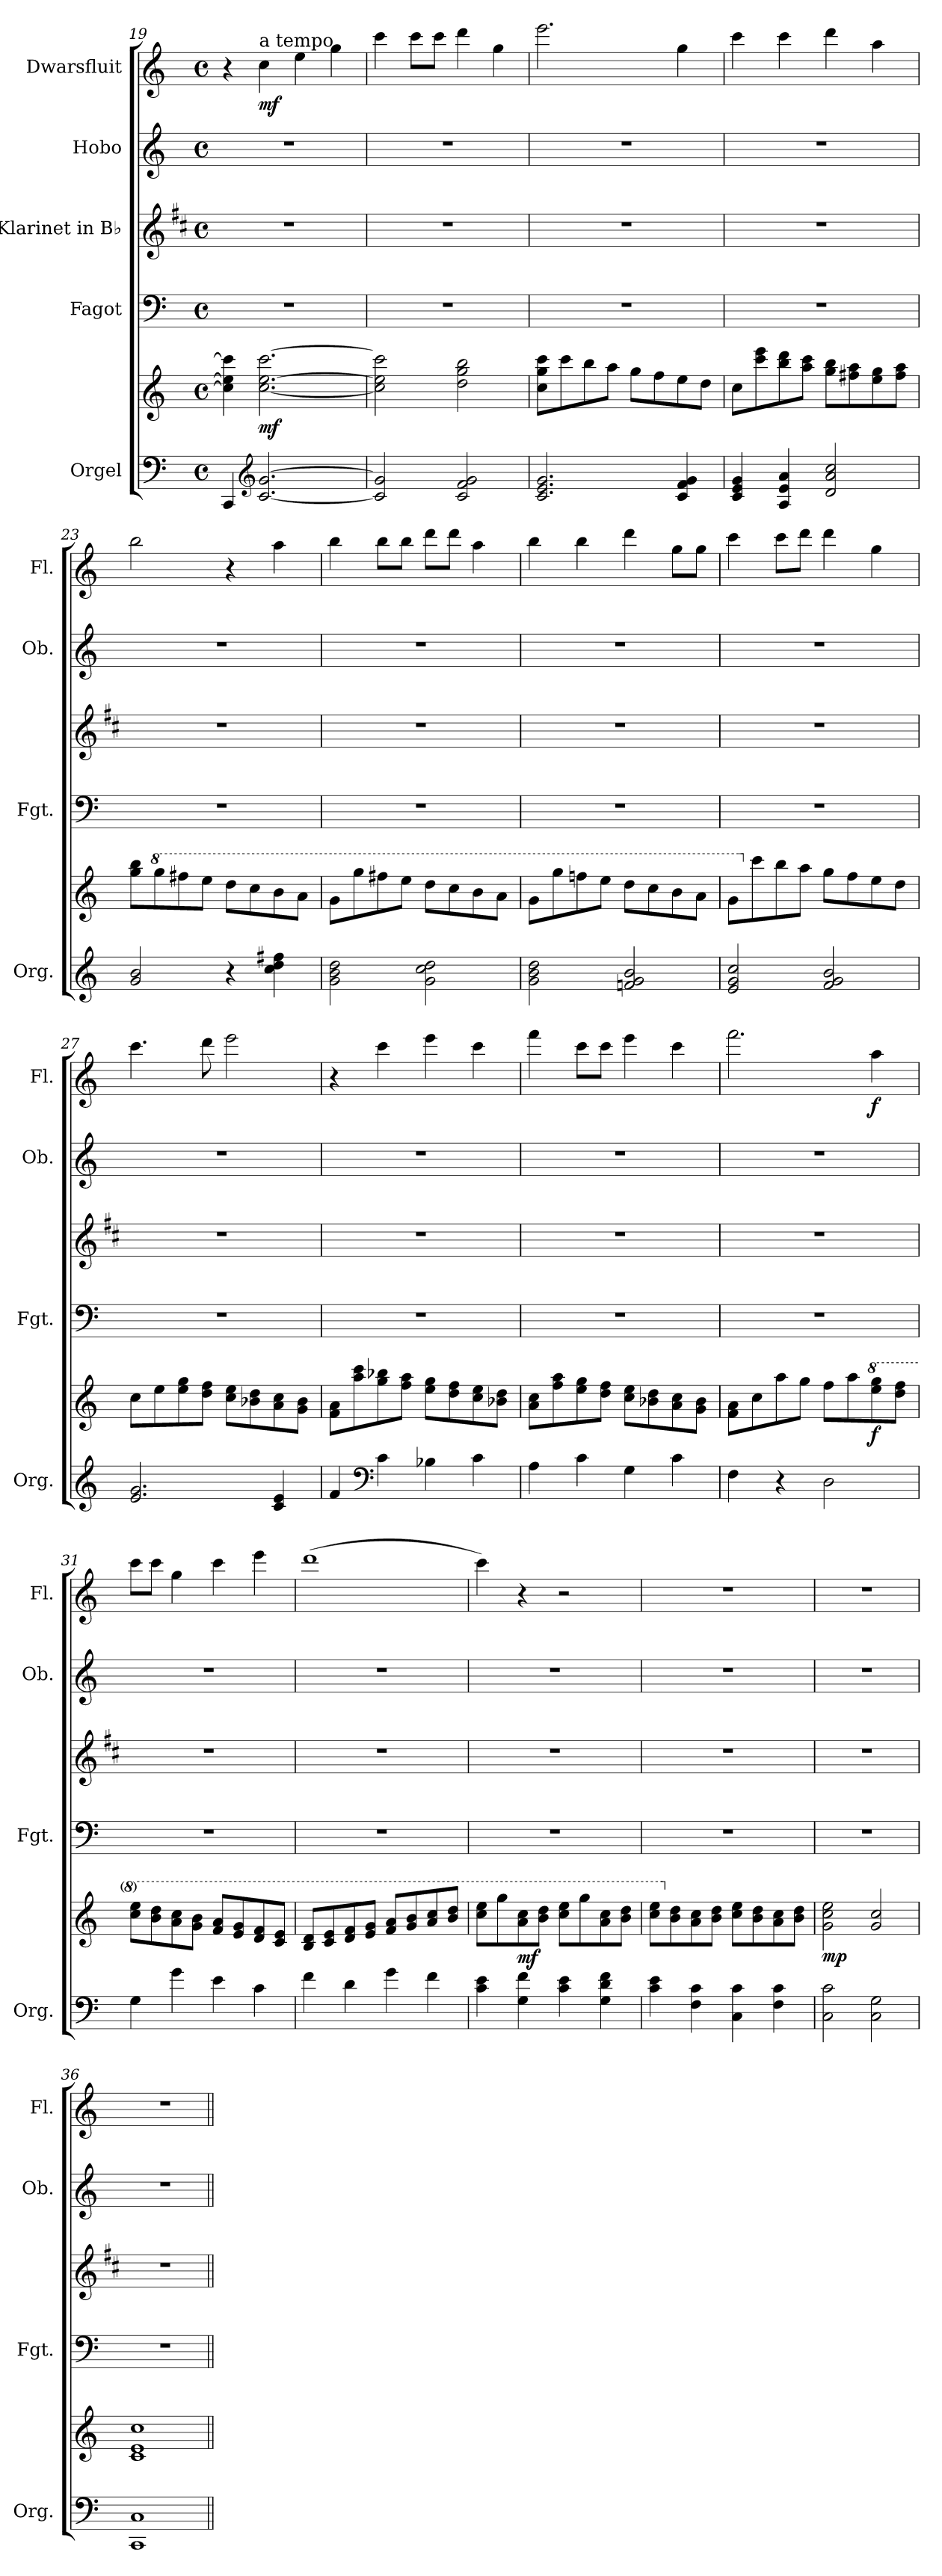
**kern	**kern	**dynam	**kern	**kern	**kern	**kern	**dynam
*part5	*part5	*part5	*part4	*part3	*part2	*part1	*part1
*staff6	*staff5	*staff5/6	*staff4	*staff3	*staff2	*staff1	*staff1
*I"Orgel	*	*	*I"Fagot	*I"Klarinet in B♭	*I"Hobo	*I"Dwarsfluit	*
*I'Org.	*	*	*I'Fgt.	*	*I'Ob.	*I'Fl.	*
*clefF4	*clefG2	*	*clefF4	*clefG2	*clefG2	*clefG2	*
*	*	*	*	*ITrd1c2	*	*	*
*k[]	*k[]	*	*k[]	*k[]	*k[]	*k[]	*
*M4/4	*M4/4	*	*M4/4	*M4/4	*M4/4	*M4/4	*
*met(c)	*met(c)	*	*met(c)	*met(c)	*met(c)	*met(c)	*
=19	=19	=19	=19	=19	=19	=19	=19
4CC/	4cc\] 4ee\] 4ccc\]	.	1r	1r	1r	4r	.
*clefG2	*	*	*	*	*	*	*
*	*	*	*	*	*	*MM88	*
!	!	!	!	!	!	!LO:TX:a:t=a tempo	!
!	!	!LO:DY:b	!	!	!	!	!LO:DY:b
[2.c/ [2.g/	[2.cc\ [2.ee\ [2.ccc\	mf	.	.	.	4cc\	mf
.	.	.	.	.	.	4ee\	.
.	.	.	.	.	.	4gg\	.
!!LO:PB:g=z
=20	=20	=20	=20	=20	=20	=20	=20
2c/] 2g/]	2cc\] 2ee\] 2ccc\]	.	1r	1r	1r	4ccc\	.
.	.	.	.	.	.	8ccc\L	.
.	.	.	.	.	.	8ccc\J	.
2c/ 2f/ 2g/	2dd\ 2gg\ 2bb\	.	.	.	.	4ddd\	.
.	.	.	.	.	.	4gg\	.
=21	=21	=21	=21	=21	=21	=21	=21
2.c/ 2.e/ 2.g/	8cc\ 8gg\ 8ccc\L	.	1r	1r	1r	2.eee\	.
.	8ccc\	.	.	.	.	.	.
.	8bb\	.	.	.	.	.	.
.	8aa\J	.	.	.	.	.	.
.	8gg\L	.	.	.	.	.	.
.	8ff\	.	.	.	.	.	.
4c/ 4f/ 4g/	8ee\	.	.	.	.	4gg\	.
.	8dd\J	.	.	.	.	.	.
=22	=22	=22	=22	=22	=22	=22	=22
4c/ 4e/ 4g/	8cc\L	.	1r	1r	1r	4ccc\	.
.	8ccc\ 8eee\	.	.	.	.	.	.
4A/ 4e/ 4a/	8bb\ 8ddd\	.	.	.	.	4ccc\	.
.	8aa\ 8ccc\J	.	.	.	.	.	.
2d/ 2a/ 2cc/	8gg\ 8bb\L	.	.	.	.	4ddd\	.
.	8ff#X\ 8aa\	.	.	.	.	.	.
.	8ee\ 8gg\	.	.	.	.	4aa\	.
.	8ff#\ 8aa\J	.	.	.	.	.	.
=23	=23	=23	=23	=23	=23	=23	=23
2g/ 2b/	8gg\ 8bb\L	.	1r	1r	1r	2bb\	.
*	*8va	*	*	*	*	*	*
.	8ggg\	.	.	.	.	.	.
.	8fff#X\	.	.	.	.	.	.
.	8eee\J	.	.	.	.	.	.
4r	8ddd\L	.	.	.	.	4r	.
.	8ccc\	.	.	.	.	.	.
4cc\ 4dd\ 4ff#X\	8bb\	.	.	.	.	4aa\	.
.	8aa\J	.	.	.	.	.	.
!!LO:LB:g=z
=24	=24	=24	=24	=24	=24	=24	=24
2g\ 2b\ 2dd\	8gg\L	.	1r	1r	1r	4bb\	.
.	8ggg\	.	.	.	.	.	.
.	8fff#X\	.	.	.	.	8bb\L	.
.	8eee\J	.	.	.	.	8bb\J	.
2g\ 2cc\ 2dd\	8ddd\L	.	.	.	.	8ddd\L	.
.	8ccc\	.	.	.	.	8ddd\J	.
.	8bb\	.	.	.	.	4aa\	.
.	8aa\J	.	.	.	.	.	.
=25	=25	=25	=25	=25	=25	=25	=25
2g\ 2b\ 2dd\	8gg\L	.	1r	1r	1r	4bb\	.
.	8ggg\	.	.	.	.	.	.
.	8fffn\	.	.	.	.	4bb\	.
.	8eee\J	.	.	.	.	.	.
2fn/ 2g/ 2b/	8ddd\L	.	.	.	.	4ddd\	.
.	8ccc\	.	.	.	.	.	.
.	8bb\	.	.	.	.	8gg\L	.
.	8aa\J	.	.	.	.	8gg\J	.
=26	=26	=26	=26	=26	=26	=26	=26
2e/ 2g/ 2cc/	8gg\L	.	1r	1r	1r	4ccc\	.
*	*X8va	*	*	*	*	*	*
.	8ccc\	.	.	.	.	.	.
.	8bb\	.	.	.	.	8ccc\L	.
.	8aa\J	.	.	.	.	8ddd\J	.
2f/ 2g/ 2b/	8gg\L	.	.	.	.	4ddd\	.
.	8ff\	.	.	.	.	.	.
.	8ee\	.	.	.	.	4gg\	.
.	8dd\J	.	.	.	.	.	.
=27	=27	=27	=27	=27	=27	=27	=27
2.e/ 2.g/	8cc\L	.	1r	1r	1r	4.ccc\	.
.	8ee\	.	.	.	.	.	.
.	8ee\ 8gg\	.	.	.	.	.	.
.	8dd\ 8ff\J	.	.	.	.	8ddd\	.
.	8cc\ 8ee\L	.	.	.	.	2eee\	.
.	8b-X\ 8dd\	.	.	.	.	.	.
4c/ 4e/	8a\ 8cc\	.	.	.	.	.	.
.	8g\ 8b-\J	.	.	.	.	.	.
!!LO:LB:g=z
=28	=28	=28	=28	=28	=28	=28	=28
4f/	8f\ 8a\L	.	1r	1r	1r	4r	.
.	8aa\ 8ccc\	.	.	.	.	.	.
*clefF4	*	*	*	*	*	*	*
4c\	8gg\ 8bb-X\	.	.	.	.	4ccc\	.
.	8ff\ 8aa\J	.	.	.	.	.	.
4B-X\	8ee\ 8gg\L	.	.	.	.	4eee\	.
.	8dd\ 8ff\	.	.	.	.	.	.
4c\	8cc\ 8ee\	.	.	.	.	4ccc\	.
.	8b-X\ 8dd\J	.	.	.	.	.	.
=29	=29	=29	=29	=29	=29	=29	=29
4A\	8a\ 8cc\L	.	1r	1r	1r	4fff\	.
.	8ff\ 8aa\	.	.	.	.	.	.
4c\	8ee\ 8gg\	.	.	.	.	8ccc\L	.
.	8dd\ 8ff\J	.	.	.	.	8ccc\J	.
4G\	8cc\ 8ee\L	.	.	.	.	4eee\	.
.	8b-X\ 8dd\	.	.	.	.	.	.
4c\	8a\ 8cc\	.	.	.	.	4ccc\	.
.	8g\ 8b-\J	.	.	.	.	.	.
=30	=30	=30	=30	=30	=30	=30	=30
4F\	8f\ 8a\L	.	1r	1r	1r	2.fff\	.
.	8cc\	.	.	.	.	.	.
4r	8aa\	.	.	.	.	.	.
.	8gg\J	.	.	.	.	.	.
2D\	8ff\L	.	.	.	.	.	.
.	8aa\	.	.	.	.	.	.
*	*8va	*	*	*	*	*	*
!	!	!LO:DY:b	!	!	!	!	!LO:DY:b
.	8eee\ 8ggg\	f	.	.	.	4aa\	f
.	8ddd\ 8fff\J	.	.	.	.	.	.
=31	=31	=31	=31	=31	=31	=31	=31
4G\	8ccc\ 8eee\L	.	1r	1r	1r	8ccc\L	.
.	8bb\ 8ddd\	.	.	.	.	8ccc\J	.
4g\	8aa\ 8ccc\	.	.	.	.	4gg\	.
.	8gg\ 8bb\J	.	.	.	.	.	.
4e\	8ff/ 8aa/L	.	.	.	.	4ccc\	.
.	8ee/ 8gg/	.	.	.	.	.	.
4c\	8dd/ 8ff/	.	.	.	.	4eee\	.
.	8cc/ 8ee/J	.	.	.	.	.	.
!!LO:PB:g=z
=32	=32	=32	=32	=32	=32	=32	=32
4f\	8b/ 8dd/L	.	1r	1r	1r	(1ddd	.
.	8cc/ 8ee/	.	.	.	.	.	.
4d\	8dd/ 8ff/	.	.	.	.	.	.
.	8ee/ 8gg/J	.	.	.	.	.	.
4g\	8ff/ 8aa/L	.	.	.	.	.	.
.	8gg/ 8bb/	.	.	.	.	.	.
4f\	8aa/ 8ccc/	.	.	.	.	.	.
.	8bb/ 8ddd/J	.	.	.	.	.	.
=33	=33	=33	=33	=33	=33	=33	=33
4c\ 4e\	8ccc\ 8eee\L	.	1r	1r	1r	4ccc\)	.
.	8ggg\	.	.	.	.	.	.
!	!	!LO:DY:b	!	!	!	!	!
4G\ 4f\	8aa\ 8ccc\	mf	.	.	.	4r	.
.	8bb\ 8ddd\J	.	.	.	.	.	.
4c\ 4e\	8ccc\ 8eee\L	.	.	.	.	2r	.
.	8ggg\	.	.	.	.	.	.
4G\ 4d\ 4f\	8aa\ 8ccc\	.	.	.	.	.	.
.	8bb\ 8ddd\J	.	.	.	.	.	.
=34	=34	=34	=34	=34	=34	=34	=34
4c\ 4e\	8ccc\ 8eee\L	.	1r	1r	1r	1r	.
*	*X8va	*	*	*	*	*	*
.	8b\ 8dd\	.	.	.	.	.	.
4F\ 4c\	8a\ 8cc\	.	.	.	.	.	.
.	8b\ 8dd\J	.	.	.	.	.	.
4C\ 4c\	8cc\ 8ee\L	.	.	.	.	.	.
.	8b\ 8dd\	.	.	.	.	.	.
4F\ 4c\	8a\ 8cc\	.	.	.	.	.	.
.	8b\ 8dd\J	.	.	.	.	.	.
=35	=35	=35	=35	=35	=35	=35	=35
!	!	!LO:DY:b	!	!	!	!	!
2C\ 2c\	2g\ 2cc\ 2ee\	mp	1r	1r	1r	1r	.
2C\ 2G\	2g/ 2cc/	.	.	.	.	.	.
=36	=36	=36	=36	=36	=36	=36	=36
1CC 1C	1c 1e 1cc	.	1r	1r	1r	1r	.
=||	=||	=||	=||	=||	=||	=||	=||
*-	*-	*-	*-	*-	*-	*-	*-
